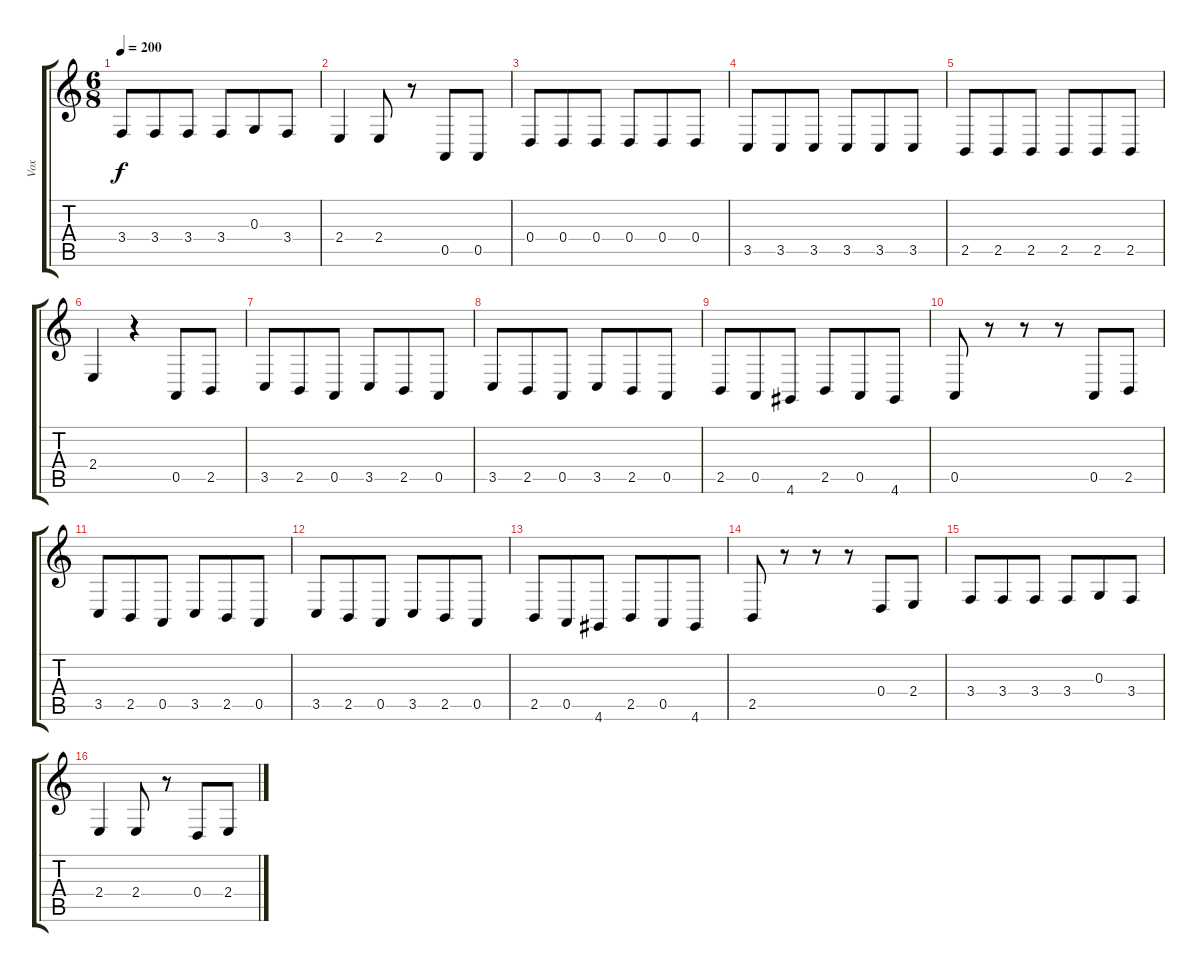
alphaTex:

\track ("Vox" "Vox") {instrument oboe}
\staff {score tabs}
\tuning (E4 B3 G3 D3 A2 E2) {hide}
\ts (6 8)
\tempo 200
\clef g2
\ks c
3.4.8{dy f} 3.4.8 3.4.8 3.4.8 0.3.8 3.4.8 |
2.4.4 2.4.8 r.8 0.5.8 0.5.8 |
0.4.8 0.4.8 0.4.8 0.4.8 0.4.8 0.4.8 |
3.5.8 3.5.8 3.5.8 3.5.8 3.5.8 3.5.8 |
2.5.8 2.5.8 2.5.8 2.5.8 2.5.8 2.5.8 |
2.4.4 r.4 0.5.8 2.5.8 |
3.5.8 2.5.8 0.5.8 3.5.8 2.5.8 0.5.8 |
3.5.8 2.5.8 0.5.8 3.5.8 2.5.8 0.5.8 |
2.5.8 0.5.8 4.6.8 2.5.8 0.5.8 4.6.8 |
0.5.8 r.8 r.8 r.8 0.5.8 2.5.8 |
3.5.8 2.5.8 0.5.8 3.5.8 2.5.8 0.5.8 |
3.5.8 2.5.8 0.5.8 3.5.8 2.5.8 0.5.8 |
2.5.8 0.5.8 4.6.8 2.5.8 0.5.8 4.6.8 |
2.5.8 r.8 r.8 r.8 0.4.8 2.4.8 |
3.4.8 3.4.8 3.4.8 3.4.8 0.3.8 3.4.8 |
2.4.4 2.4.8 r.8 0.4.8 2.4.8
